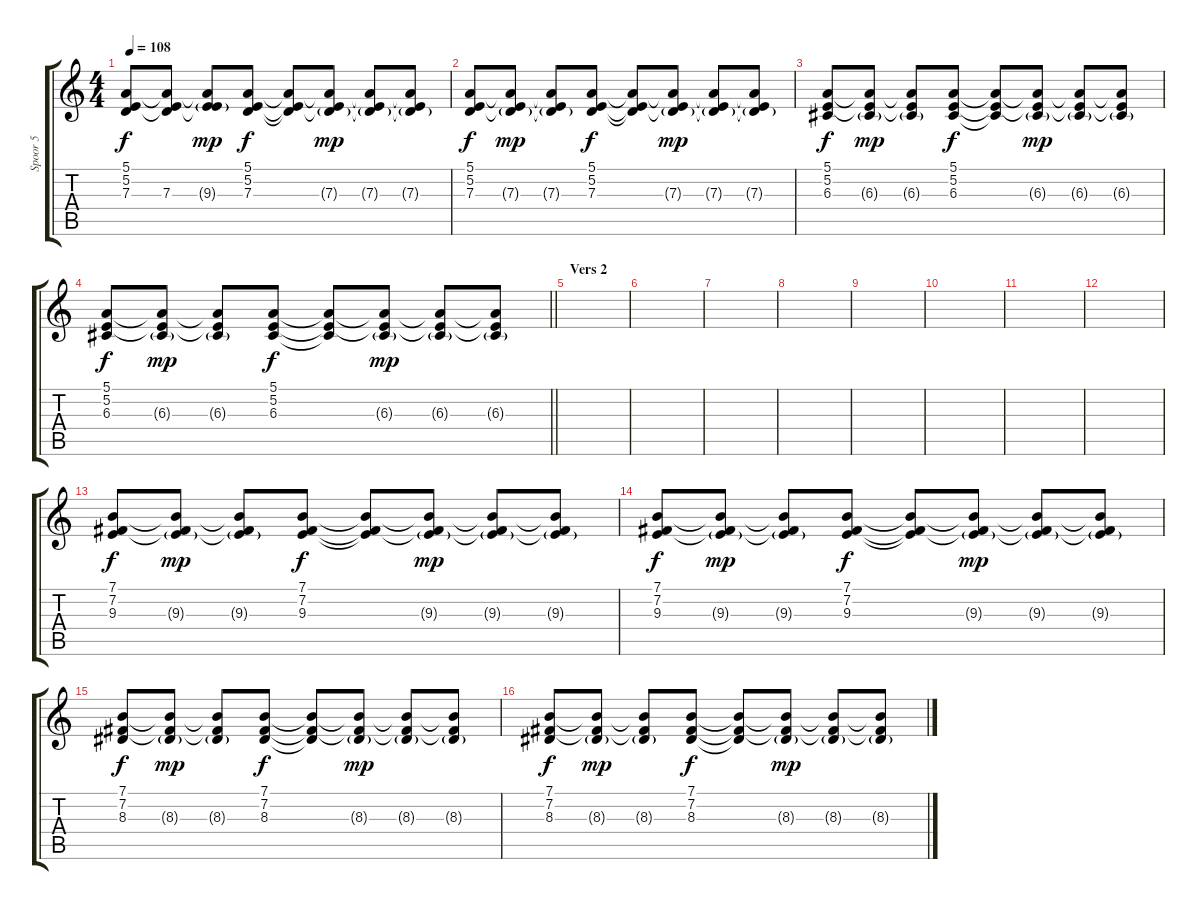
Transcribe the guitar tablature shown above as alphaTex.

\track ("Spoor 5" "Spoor 5") {instrument acousticgrandpiano}
\staff {score tabs}
\tuning (E4 B3 G3 D3 A2 E2) {hide}
\ts (4 4)
\tempo 108
\clef g2
\ks c
(5.1 5.2 7.3).8{dy f} (5.1{t} 5.2{t} 7.3).8 (5.1{t} 5.2{t} 9.3{g}).8{dy mp} (5.1 5.2 7.3).8{dy f} (5.1{t} 5.2{t} 7.3{t}).8 (5.1{t} 5.2{t} 7.3{g}).8{dy mp} (5.1{t} 5.2{t} 7.3{g}).8 (5.1{t} 5.2{t} 7.3{g}).8 |
(5.1 5.2 7.3).8{dy f} (5.1{t} 5.2{t} 7.3{g}).8{dy mp} (5.1{t} 5.2{t} 7.3{g}).8 (5.1 5.2 7.3).8{dy f} (5.1{t} 5.2{t} 7.3{t}).8 (5.1{t} 5.2{t} 7.3{g}).8{dy mp} (5.1{t} 5.2{t} 7.3{g}).8 (5.1{t} 5.2{t} 7.3{g}).8 |
(5.1 5.2 6.3).8{dy f} (5.1{t} 5.2{t} 6.3{g}).8{dy mp} (5.1{t} 5.2{t} 6.3{g}).8 (5.1 5.2 6.3).8{dy f} (5.1{t} 5.2{t} 6.3{t}).8 (5.1{t} 5.2{t} 6.3{g}).8{dy mp} (5.1{t} 5.2{t} 6.3{g}).8 (5.1{t} 5.2{t} 6.3{g}).8 |
\barLineRight lightlight
(5.1 5.2 6.3).8{dy f} (5.1{t} 5.2{t} 6.3{g}).8{dy mp} (5.1{t} 5.2{t} 6.3{g}).8 (5.1 5.2 6.3).8{dy f} (5.1{t} 5.2{t} 6.3{t}).8 (5.1{t} 5.2{t} 6.3{g}).8{dy mp} (5.1{t} 5.2{t} 6.3{g}).8 (5.1{t} 5.2{t} 6.3{g}).8 |
\section ("" "Vers 2")
|
|
|
|
|
|
|
|
(7.1 7.2 9.3).8{dy f} (7.1{t} 7.2{t} 9.3{g}).8{dy mp} (7.1{t} 7.2{t} 9.3{g}).8 (7.1 7.2 9.3).8{dy f} (7.1{t} 7.2{t} 9.3{t}).8 (7.1{t} 7.2{t} 9.3{g}).8{dy mp} (7.1{t} 7.2{t} 9.3{g}).8 (7.1{t} 7.2{t} 9.3{g}).8 |
(7.1 7.2 9.3).8{dy f} (7.1{t} 7.2{t} 9.3{g}).8{dy mp} (7.1{t} 7.2{t} 9.3{g}).8 (7.1 7.2 9.3).8{dy f} (7.1{t} 7.2{t} 9.3{t}).8 (7.1{t} 7.2{t} 9.3{g}).8{dy mp} (7.1{t} 7.2{t} 9.3{g}).8 (7.1{t} 7.2{t} 9.3{g}).8 |
(7.1 7.2 8.3).8{dy f} (7.1{t} 7.2{t} 8.3{g}).8{dy mp} (7.1{t} 7.2{t} 8.3{g}).8 (7.1 7.2 8.3).8{dy f} (7.1{t} 7.2{t} 8.3{t}).8 (7.1{t} 7.2{t} 8.3{g}).8{dy mp} (7.1{t} 7.2{t} 8.3{g}).8 (7.1{t} 7.2{t} 8.3{g}).8 |
(7.1 7.2 8.3).8{dy f} (7.1{t} 7.2{t} 8.3{g}).8{dy mp} (7.1{t} 7.2{t} 8.3{g}).8 (7.1 7.2 8.3).8{dy f} (7.1{t} 7.2{t} 8.3{t}).8 (7.1{t} 7.2{t} 8.3{g}).8{dy mp} (7.1{t} 7.2{t} 8.3{g}).8 (7.1{t} 7.2{t} 8.3{g}).8
